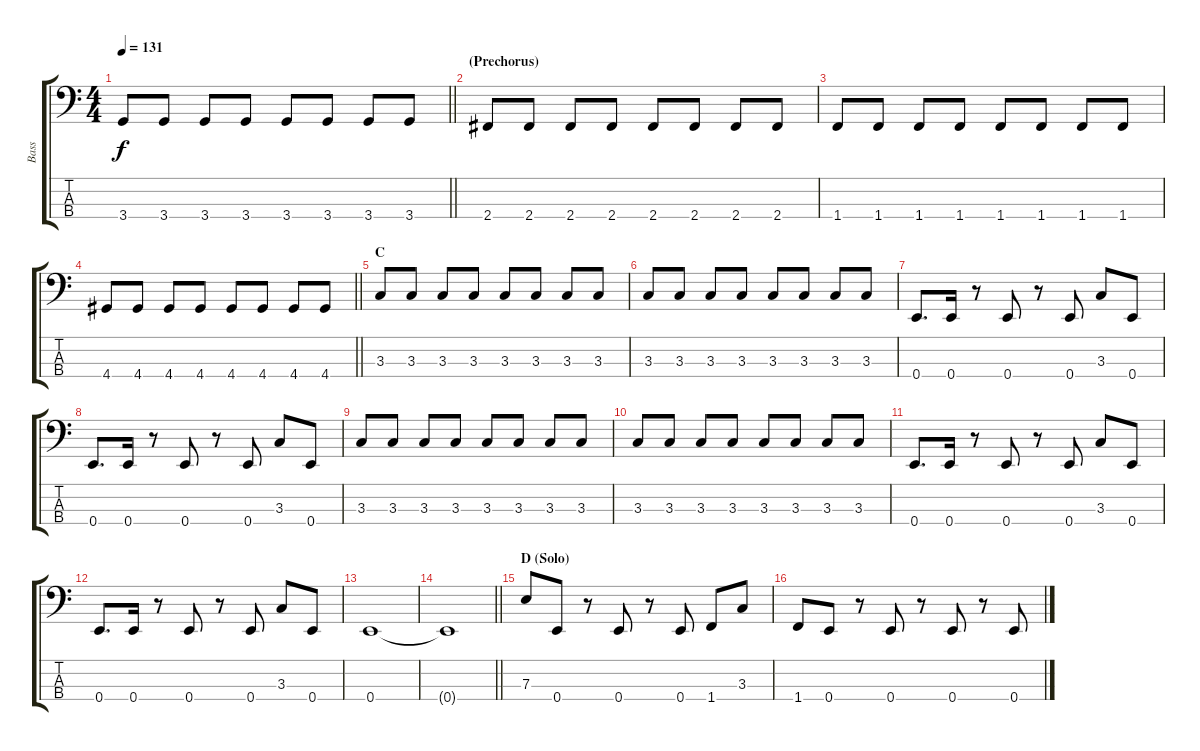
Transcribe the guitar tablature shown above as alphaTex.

\track ("Bass" "Bass") {instrument electricbassfinger}
\staff {score tabs}
\tuning (G2 D2 A1 E1) {hide}
\ts (4 4)
\tempo 131
\clef f4
\barLineRight lightlight
\ks c
3.4.8{dy f} 3.4.8 3.4.8 3.4.8 3.4.8 3.4.8 3.4.8 3.4.8 |
\section ("" "(Prechorus)")
2.4.8 2.4.8 2.4.8 2.4.8 2.4.8 2.4.8 2.4.8 2.4.8 |
1.4.8 1.4.8 1.4.8 1.4.8 1.4.8 1.4.8 1.4.8 1.4.8 |
\barLineRight lightlight
4.4.8 4.4.8 4.4.8 4.4.8 4.4.8 4.4.8 4.4.8 4.4.8 |
\section ("" "C")
3.3.8 3.3.8 3.3.8 3.3.8 3.3.8 3.3.8 3.3.8 3.3.8 |
3.3.8 3.3.8 3.3.8 3.3.8 3.3.8 3.3.8 3.3.8 3.3.8 |
0.4.8{d} 0.4.16 r.8 0.4.8 r.8 0.4.8 3.3.8 0.4.8 |
0.4.8{d} 0.4.16 r.8 0.4.8 r.8 0.4.8 3.3.8 0.4.8 |
3.3.8 3.3.8 3.3.8 3.3.8 3.3.8 3.3.8 3.3.8 3.3.8 |
3.3.8 3.3.8 3.3.8 3.3.8 3.3.8 3.3.8 3.3.8 3.3.8 |
0.4.8{d} 0.4.16 r.8 0.4.8 r.8 0.4.8 3.3.8 0.4.8 |
0.4.8{d} 0.4.16 r.8 0.4.8 r.8 0.4.8 3.3.8 0.4.8 |
0.4.1 |
\barLineRight lightlight
0.4{t}.1 |
\section ("" "D (Solo)")
7.3.8 0.4.8 r.8 0.4.8 r.8 0.4.8 1.4.8 3.3.8 |
1.4.8 0.4.8 r.8 0.4.8 r.8 0.4.8 r.8 0.4.8
